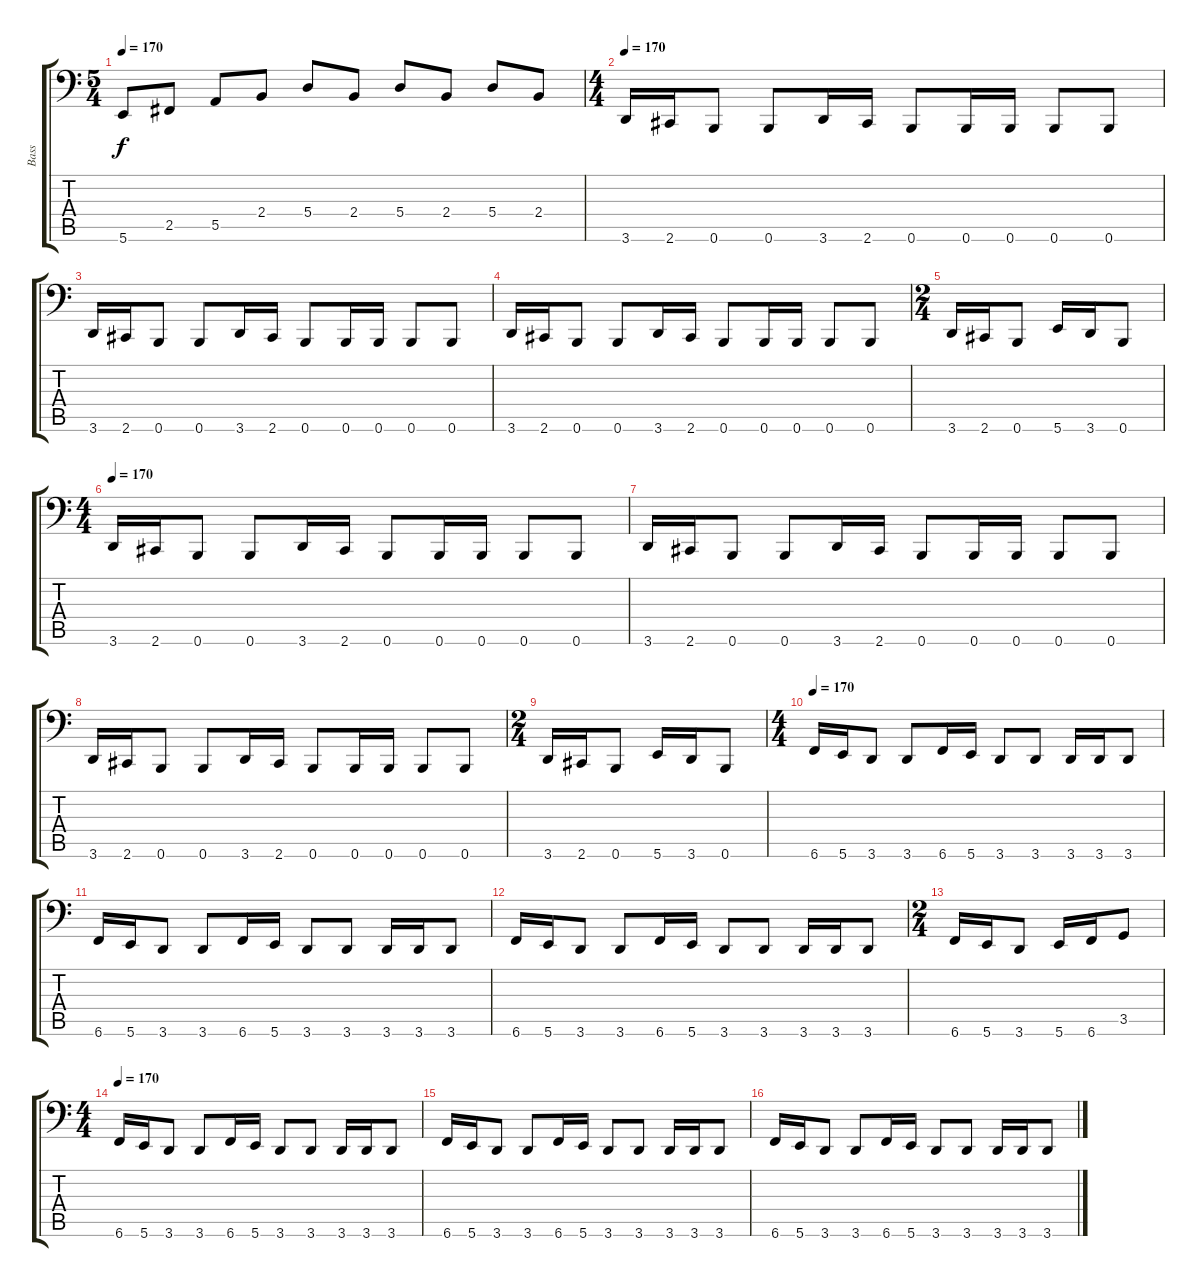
\track ("Bass" "Bass") {instrument electricbassfinger}
\staff {score tabs}
\tuning (C3 G2 D2 A1 E1 B0) {hide}
\ts (5 4)
\tempo 170
\clef f4
\ks c
5.6.8{dy f} 2.5.8 5.5.8 2.4.8 5.4.8 2.4.8 5.4.8 2.4.8 5.4.8 2.4.8 |
\ts (4 4)
\tempo 170
3.6.16 2.6.16 0.6.8 0.6.8 3.6.16 2.6.16 0.6.8 0.6.16 0.6.16 0.6.8 0.6.8 |
3.6.16 2.6.16 0.6.8 0.6.8 3.6.16 2.6.16 0.6.8 0.6.16 0.6.16 0.6.8 0.6.8 |
3.6.16 2.6.16 0.6.8 0.6.8 3.6.16 2.6.16 0.6.8 0.6.16 0.6.16 0.6.8 0.6.8 |
\ts (2 4)
3.6.16 2.6.16 0.6.8 5.6.16 3.6.16 0.6.8 |
\ts (4 4)
\tempo 170
3.6.16 2.6.16 0.6.8 0.6.8 3.6.16 2.6.16 0.6.8 0.6.16 0.6.16 0.6.8 0.6.8 |
3.6.16 2.6.16 0.6.8 0.6.8 3.6.16 2.6.16 0.6.8 0.6.16 0.6.16 0.6.8 0.6.8 |
3.6.16 2.6.16 0.6.8 0.6.8 3.6.16 2.6.16 0.6.8 0.6.16 0.6.16 0.6.8 0.6.8 |
\ts (2 4)
3.6.16 2.6.16 0.6.8 5.6.16 3.6.16 0.6.8 |
\ts (4 4)
\tempo 170
6.6.16 5.6.16 3.6.8 3.6.8 6.6.16 5.6.16 3.6.8 3.6.8 3.6.16 3.6.16 3.6.8 |
6.6.16 5.6.16 3.6.8 3.6.8 6.6.16 5.6.16 3.6.8 3.6.8 3.6.16 3.6.16 3.6.8 |
6.6.16 5.6.16 3.6.8 3.6.8 6.6.16 5.6.16 3.6.8 3.6.8 3.6.16 3.6.16 3.6.8 |
\ts (2 4)
6.6.16 5.6.16 3.6.8 5.6.16 6.6.16 3.5.8 |
\ts (4 4)
\tempo 170
6.6.16 5.6.16 3.6.8 3.6.8 6.6.16 5.6.16 3.6.8 3.6.8 3.6.16 3.6.16 3.6.8 |
6.6.16 5.6.16 3.6.8 3.6.8 6.6.16 5.6.16 3.6.8 3.6.8 3.6.16 3.6.16 3.6.8 |
6.6.16 5.6.16 3.6.8 3.6.8 6.6.16 5.6.16 3.6.8 3.6.8 3.6.16 3.6.16 3.6.8
